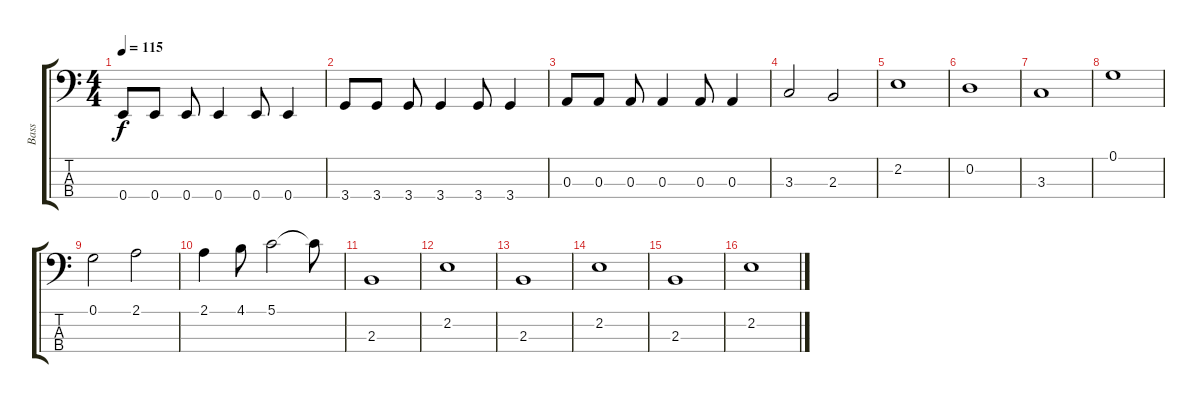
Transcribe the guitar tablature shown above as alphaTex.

\track ("Bass" "Bass") {instrument electricbassfinger}
\staff {score tabs}
\tuning (G2 D2 A1 E1) {hide}
\ts (4 4)
\tempo 115
\clef f4
\ks c
0.4.8{dy f} 0.4.8 0.4.8 0.4.4 0.4.8 0.4.4 |
3.4.8 3.4.8 3.4.8 3.4.4 3.4.8 3.4.4 |
0.3.8 0.3.8 0.3.8 0.3.4 0.3.8 0.3.4 |
3.3.2 2.3.2 |
2.2.1 |
0.2.1 |
3.3.1 |
0.1.1 |
0.1.2 2.1.2 |
2.1.4 4.1.8 5.1.2 5.1{t}.8 |
2.3.1 |
2.2.1 |
2.3.1 |
2.2.1 |
2.3.1 |
2.2.1
